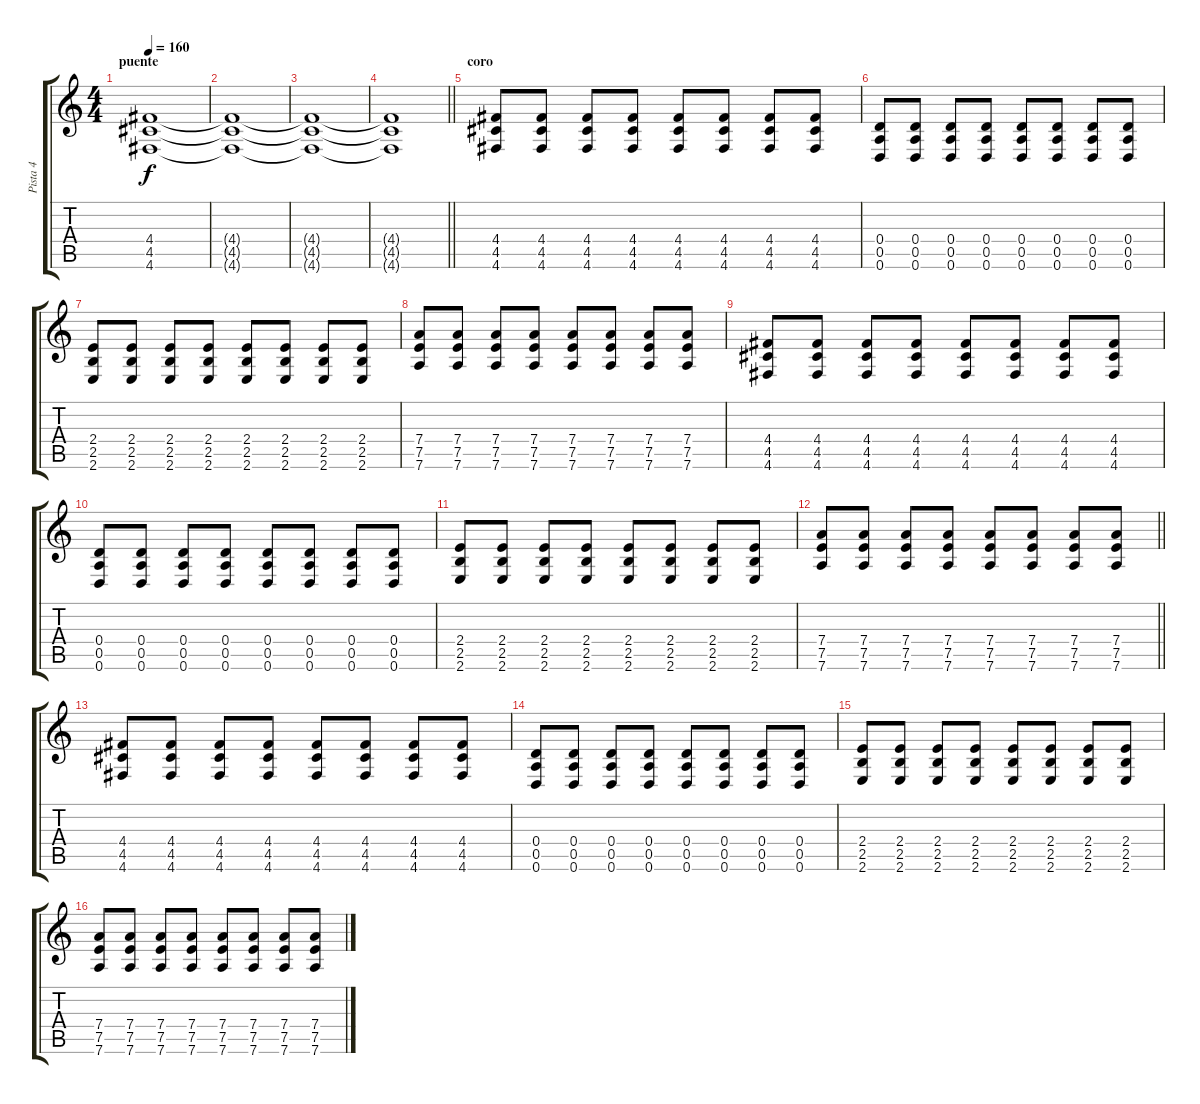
\track ("Pista 4" "Pista 4") {instrument distortionguitar}
\staff {score tabs}
\tuning (E4 B3 G3 D3 A2 D2) {hide}
\ts (4 4)
\section ("" "puente")
\tempo 160
\clef g2
\ks c
(4.4 4.5 4.6).1{dy f instrument distortionguitar} |
(4.4{t} 4.5{t} 4.6{t}).1 |
(4.4{t} 4.5{t} 4.6{t}).1 |
\barLineRight lightlight
(4.4{t} 4.5{t} 4.6{t}).1 |
\section ("" "coro")
(4.4 4.5 4.6).8 (4.4 4.5 4.6).8 (4.4 4.5 4.6).8 (4.4 4.5 4.6).8 (4.4 4.5 4.6).8 (4.4 4.5 4.6).8 (4.4 4.5 4.6).8 (4.4 4.5 4.6).8 |
(0.4 0.5 0.6).8 (0.4 0.5 0.6).8 (0.4 0.5 0.6).8 (0.4 0.5 0.6).8 (0.4 0.5 0.6).8 (0.4 0.5 0.6).8 (0.4 0.5 0.6).8 (0.4 0.5 0.6).8 |
(2.4 2.5 2.6).8 (2.4 2.5 2.6).8 (2.4 2.5 2.6).8 (2.4 2.5 2.6).8 (2.4 2.5 2.6).8 (2.4 2.5 2.6).8 (2.4 2.5 2.6).8 (2.4 2.5 2.6).8 |
(7.4 7.5 7.6).8 (7.4 7.5 7.6).8 (7.4 7.5 7.6).8 (7.4 7.5 7.6).8 (7.4 7.5 7.6).8 (7.4 7.5 7.6).8 (7.4 7.5 7.6).8 (7.4 7.5 7.6).8 |
(4.4 4.5 4.6).8 (4.4 4.5 4.6).8 (4.4 4.5 4.6).8 (4.4 4.5 4.6).8 (4.4 4.5 4.6).8 (4.4 4.5 4.6).8 (4.4 4.5 4.6).8 (4.4 4.5 4.6).8 |
(0.4 0.5 0.6).8 (0.4 0.5 0.6).8 (0.4 0.5 0.6).8 (0.4 0.5 0.6).8 (0.4 0.5 0.6).8 (0.4 0.5 0.6).8 (0.4 0.5 0.6).8 (0.4 0.5 0.6).8 |
(2.4 2.5 2.6).8 (2.4 2.5 2.6).8 (2.4 2.5 2.6).8 (2.4 2.5 2.6).8 (2.4 2.5 2.6).8 (2.4 2.5 2.6).8 (2.4 2.5 2.6).8 (2.4 2.5 2.6).8 |
\barLineRight lightlight
(7.4 7.5 7.6).8 (7.4 7.5 7.6).8 (7.4 7.5 7.6).8 (7.4 7.5 7.6).8 (7.4 7.5 7.6).8 (7.4 7.5 7.6).8 (7.4 7.5 7.6).8 (7.4 7.5 7.6).8 |
(4.4 4.5 4.6).8 (4.4 4.5 4.6).8 (4.4 4.5 4.6).8 (4.4 4.5 4.6).8 (4.4 4.5 4.6).8 (4.4 4.5 4.6).8 (4.4 4.5 4.6).8 (4.4 4.5 4.6).8 |
(0.4 0.5 0.6).8 (0.4 0.5 0.6).8 (0.4 0.5 0.6).8 (0.4 0.5 0.6).8 (0.4 0.5 0.6).8 (0.4 0.5 0.6).8 (0.4 0.5 0.6).8 (0.4 0.5 0.6).8 |
(2.4 2.5 2.6).8 (2.4 2.5 2.6).8 (2.4 2.5 2.6).8 (2.4 2.5 2.6).8 (2.4 2.5 2.6).8 (2.4 2.5 2.6).8 (2.4 2.5 2.6).8 (2.4 2.5 2.6).8 |
(7.4 7.5 7.6).8 (7.4 7.5 7.6).8 (7.4 7.5 7.6).8 (7.4 7.5 7.6).8 (7.4 7.5 7.6).8 (7.4 7.5 7.6).8 (7.4 7.5 7.6).8 (7.4 7.5 7.6).8
